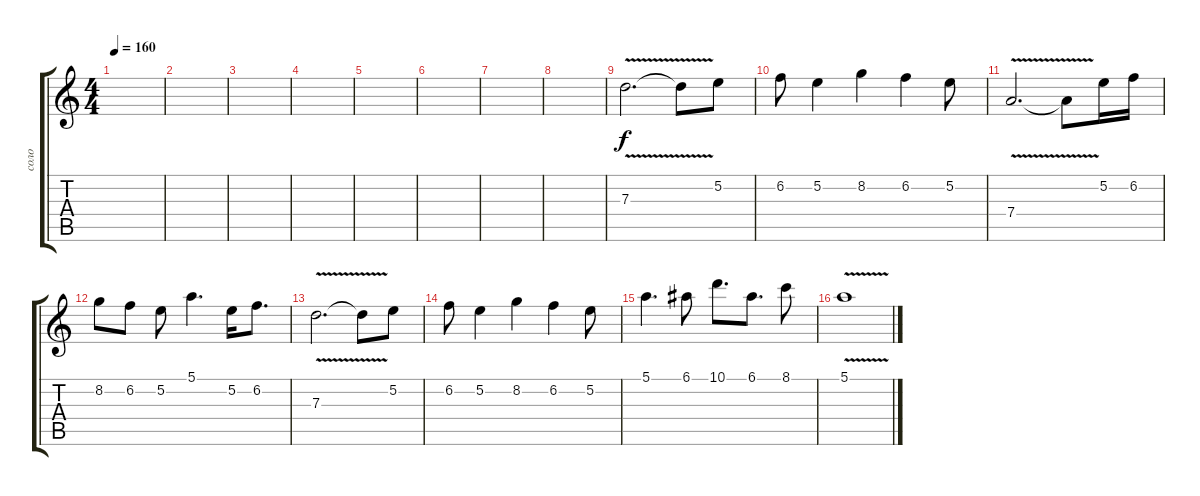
\track ("соло" "соло") {instrument overdrivenguitar}
\staff {score tabs}
\tuning (E4 B3 G3 D3 A2 E2) {hide}
\ts (4 4)
\tempo 160
\clef g2
\ks c
|
|
|
|
|
|
|
|
7.3{v}.2{d} 7.3{t}.8 5.2.8 |
6.2.8 5.2.4 8.2.4 6.2.4 5.2.8 |
7.4{v}.2{d} 7.4{t}.8 5.2.16 6.2.16 |
8.2.8 6.2.8 5.2.8 5.1.4{d} 5.2.16 6.2.8{d} |
7.3{v}.2{d} 7.3{t}.8 5.2.8 |
6.2.8 5.2.4 8.2.4 6.2.4 5.2.8 |
5.1.4{d} 6.1.8 10.1.8{d} 6.1.8{d} 8.1.8 |
5.1{v}.1
